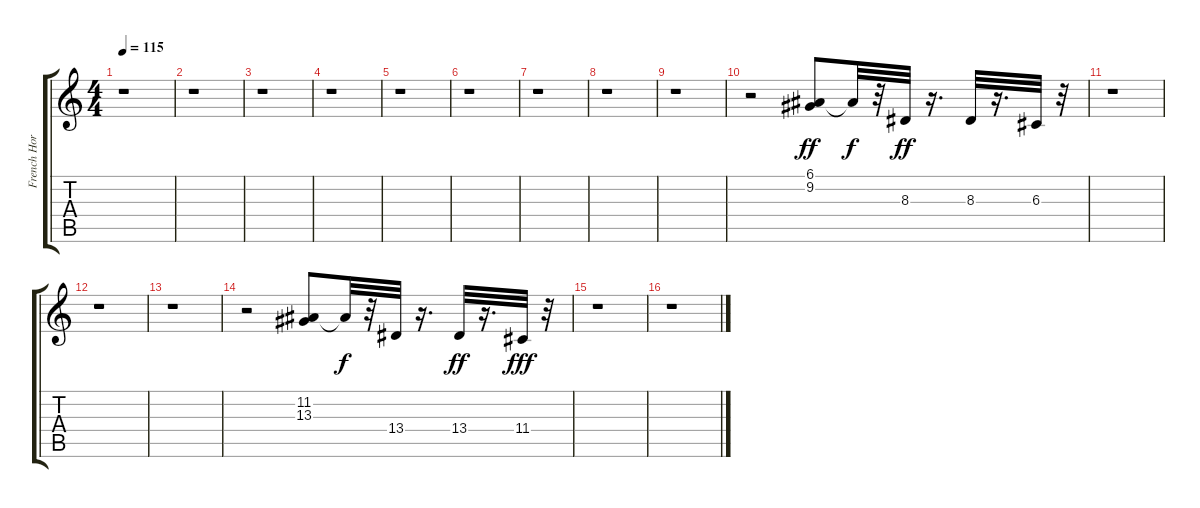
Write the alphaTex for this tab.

\track ("French Horn" "French Hor") {instrument frenchhorn}
\staff {score tabs}
\tuning (E4 B3 G3 D3 A2 E2) {hide}
\ts (4 4)
\tempo 115
\clef g2
\ks c
r.1{dy ff} |
r.1 |
r.1 |
r.1 |
r.1 |
r.1 |
r.1 |
r.1 |
r.1 |
r.2 (6.1 9.2).8 6.1{t}.32{dy f} r.32 8.3.32{dy ff} r.16{d} 8.3.32 r.16{d} 6.3.32 r.32 |
r.1 |
r.1 |
r.1 |
r.2 (11.2 13.3).8 11.2{t}.32{dy f} r.32 13.4.32 r.16{d} 13.4.32{dy ff} r.16{d} 11.4.32{dy fff} r.32 |
r.1 |
r.1
